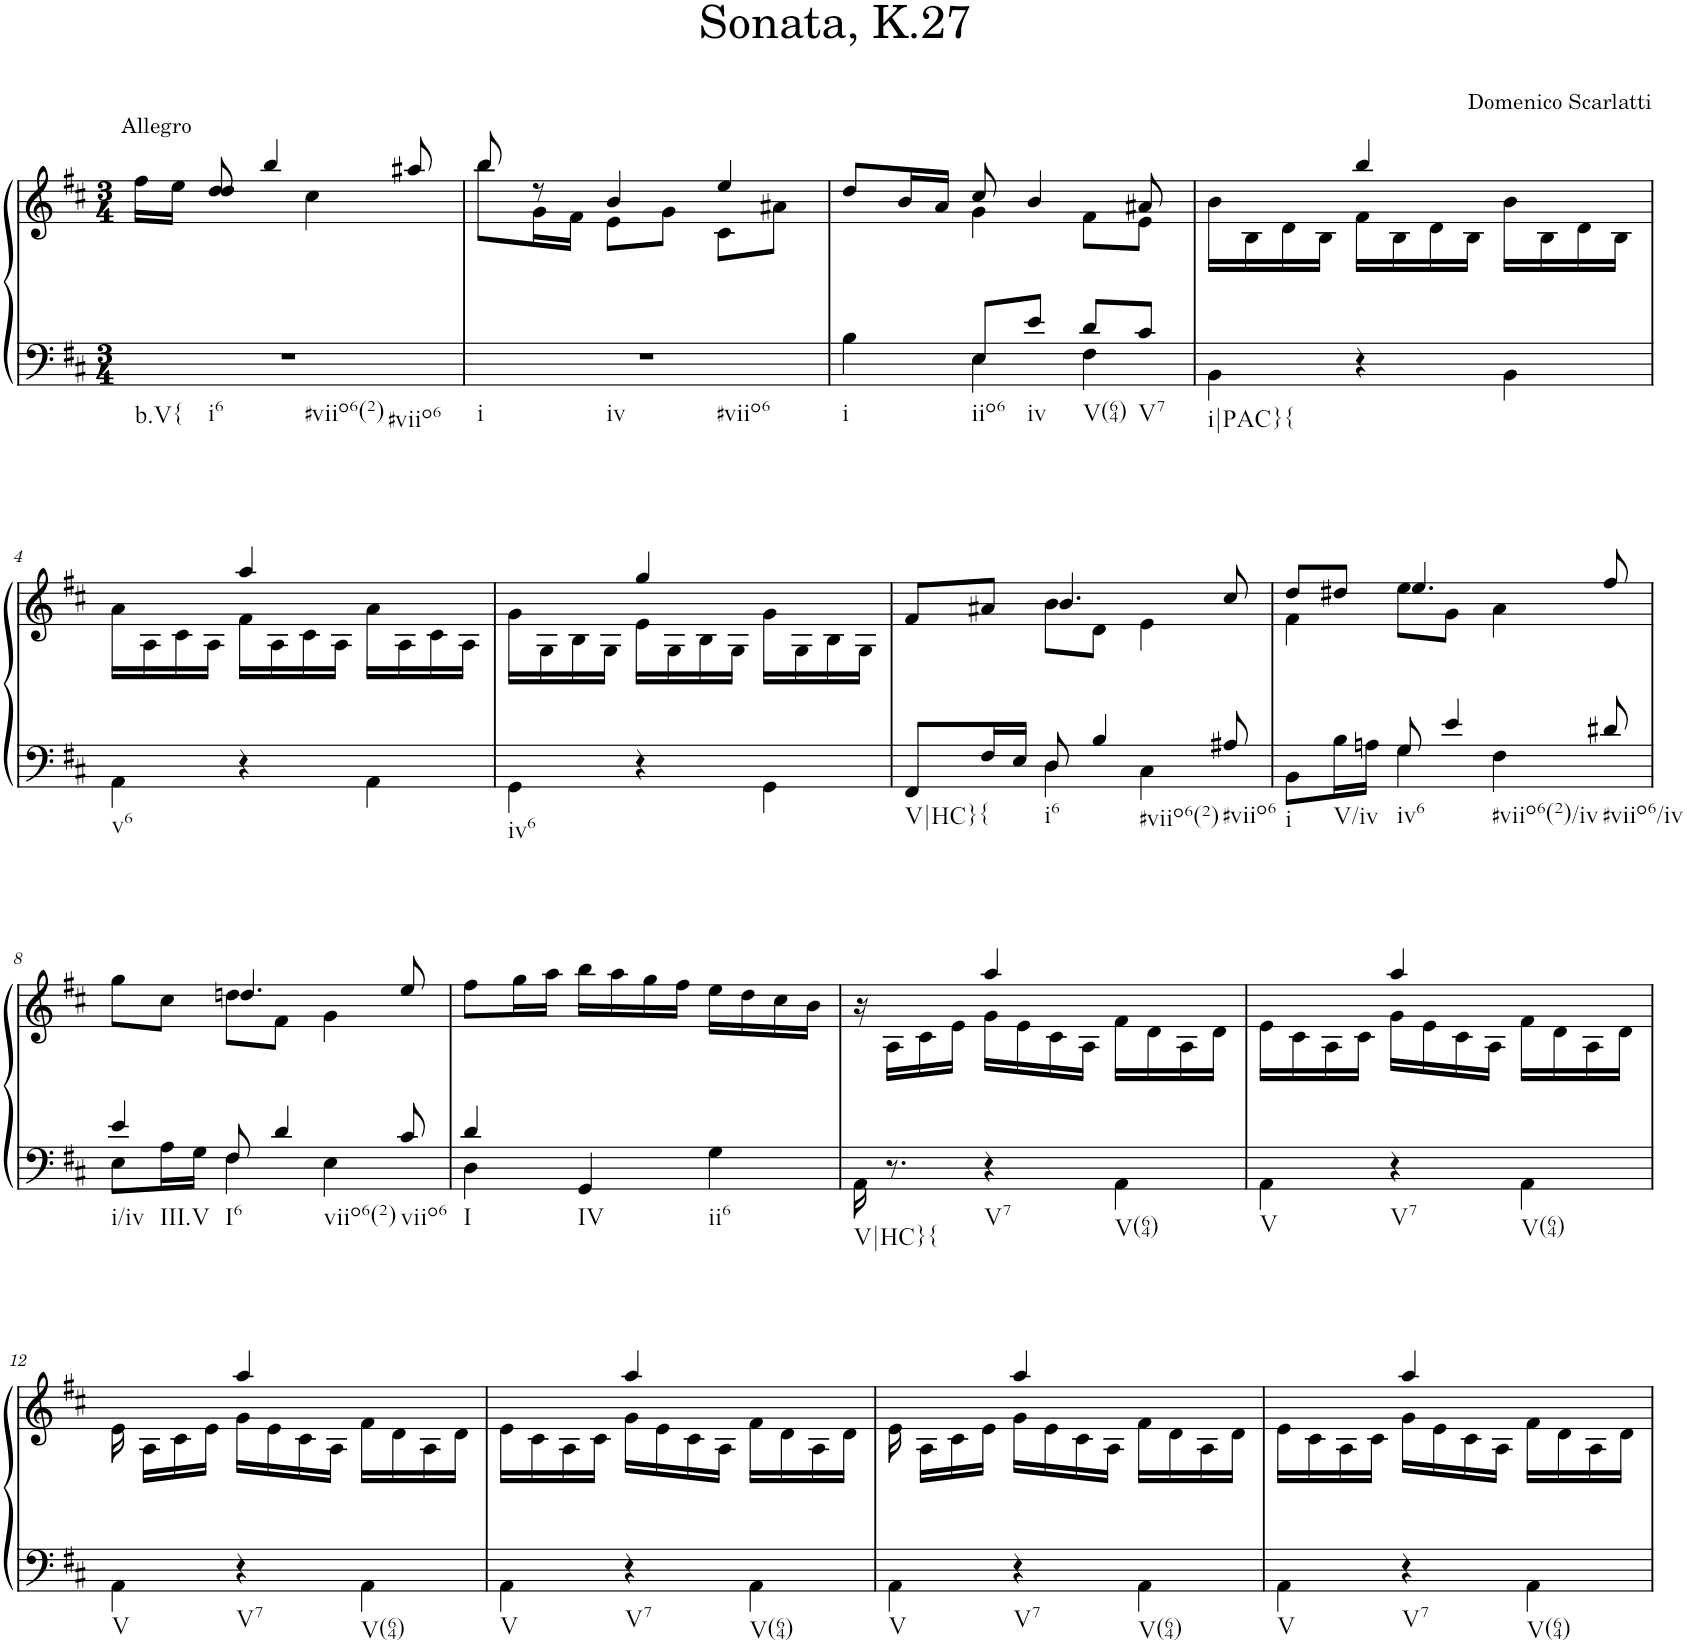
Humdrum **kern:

**kern	**kern
*part1	*part1
*staff2	*staff1
*I"Piano	*
*I'Pno.	*
*clefF4	*clefG2
*k[f#c#]	*k[f#c#]
*M3/4	*M3/4
=	=
*	*^
!	!LO:TX:a:t=Allegro	!
!LO:TX:b:t=b.V{	!	!
!LO:TX:b:t=i6	!	!
!LO:TX:b:t=#viio6(2)	!	!
!LO:TX:b:t=#viio6	!	!
2.r	16ff#\LL	8ryy
.	16ee\JJ	.
.	8dd/	4dd/
.	4bb/	.
.	.	4cc#\
.	8aa#X/	.
.	8ryy	8ryy
=1	=1	=1
!LO:TX:b:t=i	!	!
!LO:TX:b:t=iv	!	!
!LO:TX:b:t=#viio6	!	!
2.r	8bb/	8bb\L
.	8r	16g\L
.	.	16f#\JJ
.	4b/	8e\L
.	.	8g\J
.	4ee/	8c#\L
.	.	8a#X\J
=2	=2	=2
*^	*	*
!LO:TX:b:t=i	!	!	!
4B\	4ryy	8dd/L	4ryy
.	.	16b/L	.
.	.	16a/JJ	.
!LO:TX:b:t=iio6	!	!	!
8E/L	4E\	8cc#/	4g\
!LO:TX:b:t=iv	!	!	!
8e/J	.	4b/	.
!LO:TX:b:t=V(64)	!	!	!
8d/L	4F#\	.	8f#\L
!LO:TX:b:t=V7	!	!	!
8c#/J	.	8a#X/	8e\J
*v	*v	*	*
=3	=3	=3
!LO:TX:b:t=i|PAC}{	!	!
4BB\	16b\LL	4ryy
.	16B\	.
.	16d\	.
.	16B\JJ	.
4r	16f#\LL	4bb/
.	16B\	.
.	16d\	.
.	16B\JJ	.
4BB\	16b\LL	4ryy
.	16B\	.
.	16d\	.
.	16B\JJ	.
!!LO:LB:g=z	!!
=4	=4	=4
!LO:TX:b:t=v6	!	!
4AA\	16a\LL	4ryy
.	16A\	.
.	16c#\	.
.	16A\JJ	.
4r	16f#\LL	4aa/
.	16A\	.
.	16c#\	.
.	16A\JJ	.
4AA\	16a\LL	4ryy
.	16A\	.
.	16c#\	.
.	16A\JJ	.
=5	=5	=5
!LO:TX:b:t=iv6	!	!
4GG\	16g\LL	4ryy
.	16G\	.
.	16B\	.
.	16G\JJ	.
4r	16e\LL	4gg/
.	16G\	.
.	16B\	.
.	16G\JJ	.
4GG\	16g\LL	4ryy
.	16G\	.
.	16B\	.
.	16G\JJ	.
=6	=6	=6
*^	*	*
!LO:TX:b:t=V|HC}	!	!	!
8FF#/L	4ryy	8f#/L	4ryy
!LO:TX:b:t={	!	!	!
16F#/L	.	8a#X/J	.
16E/JJ	.	.	.
!LO:TX:b:t=i6	!	!	!
8D/	4D\	4.b/	8b\L
!LO:TX:b:t=#viio6(2)	!	!	!
4B/	.	.	8d\J
.	4C#\	.	4e\
!LO:TX:b:t=#viio6	!	!	!
8A#X/	.	8cc#/	.
=7	=7	=7	=7
!LO:TX:b:t=i	!	!	!
8BB\L	4ryy	8dd/L	4f#\
!LO:TX:b:t=V/iv	!	!	!
16B\L	.	8dd#X/J	.
16An\JJ	.	.	.
!LO:TX:b:t=iv6	!	!	!
8G/	4G\	4.ee/	8ee\L
!LO:TX:b:t=#viio6(2)/iv	!	!	!
4e/	.	.	8g\J
.	4F#\	.	4a\
!LO:TX:b:t=#viio6/iv	!	!	!
8d#X/	.	8ff#/	.
!!LO:LB:g=z	!!
=8	=8	=8	=8
!LO:TX:b:t=i/iv	!	!	!
!LO:TX:b:t=III.V	!	!	!
4e/	8E\L	8gg\L	4ryy
.	16A\L	8cc#\J	.
.	16G\JJ	.	.
!LO:TX:b:t=I6	!	!	!
8F#/	4F#\	4.ddn/	8dd\L
!LO:TX:b:t=viio6(2)	!	!	!
4d/	.	.	8f#\J
.	4E\	.	4g\
!LO:TX:b:t=viio6	!	!	!
8c#/	.	8ee/	.
*	*	*v	*v
=9	=9	=9
!LO:TX:b:t=I	!	!
4d/	4D\	8ff#\L
.	.	16gg\L
.	.	16aa\JJ
!LO:TX:b:t=IV	!	!
4GG/	2ryy	16bb\LL
.	.	16aa\
.	.	16gg\
.	.	16ff#\JJ
!LO:TX:b:t=ii6	!	!
4G\	.	16ee\LL
.	.	16dd\
.	.	16cc#\
.	.	16b\JJ
*v	*v	*
=10	=10
*	*^
!LO:TX:b:t=V|HC}{	!	!
16AA\	16r	4ryy
8.r	16A\LL	.
.	16c#\	.
.	16e\JJ	.
!LO:TX:b:t=V7	!	!
4r	16g\LL	4aa/
.	16e\	.
.	16c#\	.
.	16A\JJ	.
!LO:TX:b:t=V(64)	!	!
4AA\	16f#\LL	4ryy
.	16d\	.
.	16A\	.
.	16d\JJ	.
=11	=11	=11
!LO:TX:b:t=V	!	!
4AA\	16e\LL	4ryy
.	16c#\	.
.	16A\	.
.	16c#\JJ	.
!LO:TX:b:t=V7	!	!
4r	16g\LL	4aa/
.	16e\	.
.	16c#\	.
.	16A\JJ	.
!LO:TX:b:t=V(64)	!	!
4AA\	16f#\LL	4ryy
.	16d\	.
.	16A\	.
.	16d\JJ	.
!!LO:LB:g=z	!!
=12	=12	=12
!LO:TX:b:t=V	!	!
4AA\	16e\	4ryy
.	16A\LL	.
.	16c#\	.
.	16e\JJ	.
!LO:TX:b:t=V7	!	!
4r	16g\LL	4aa/
.	16e\	.
.	16c#\	.
.	16A\JJ	.
!LO:TX:b:t=V(64)	!	!
4AA\	16f#\LL	4ryy
.	16d\	.
.	16A\	.
.	16d\JJ	.
=13	=13	=13
!LO:TX:b:t=V	!	!
4AA\	16e\LL	4ryy
.	16c#\	.
.	16A\	.
.	16c#\JJ	.
!LO:TX:b:t=V7	!	!
4r	16g\LL	4aa/
.	16e\	.
.	16c#\	.
.	16A\JJ	.
!LO:TX:b:t=V(64)	!	!
4AA\	16f#\LL	4ryy
.	16d\	.
.	16A\	.
.	16d\JJ	.
=14	=14	=14
!LO:TX:b:t=V	!	!
4AA\	16e\	4ryy
.	16A\LL	.
.	16c#\	.
.	16e\JJ	.
!LO:TX:b:t=V7	!	!
4r	16g\LL	4aa/
.	16e\	.
.	16c#\	.
.	16A\JJ	.
!LO:TX:b:t=V(64)	!	!
4AA\	16f#\LL	4ryy
.	16d\	.
.	16A\	.
.	16d\JJ	.
=15	=15	=15
!LO:TX:b:t=V	!	!
4AA\	16e\LL	4ryy
.	16c#\	.
.	16A\	.
.	16c#\JJ	.
!LO:TX:b:t=V7	!	!
4r	16g\LL	4aa/
.	16e\	.
.	16c#\	.
.	16A\JJ	.
!LO:TX:b:t=V(64)	!	!
4AA\	16f#\LL	4ryy
.	16d\	.
.	16A\	.
.	16d\JJ	.
*	*v	*v
=	=
*-	*-
